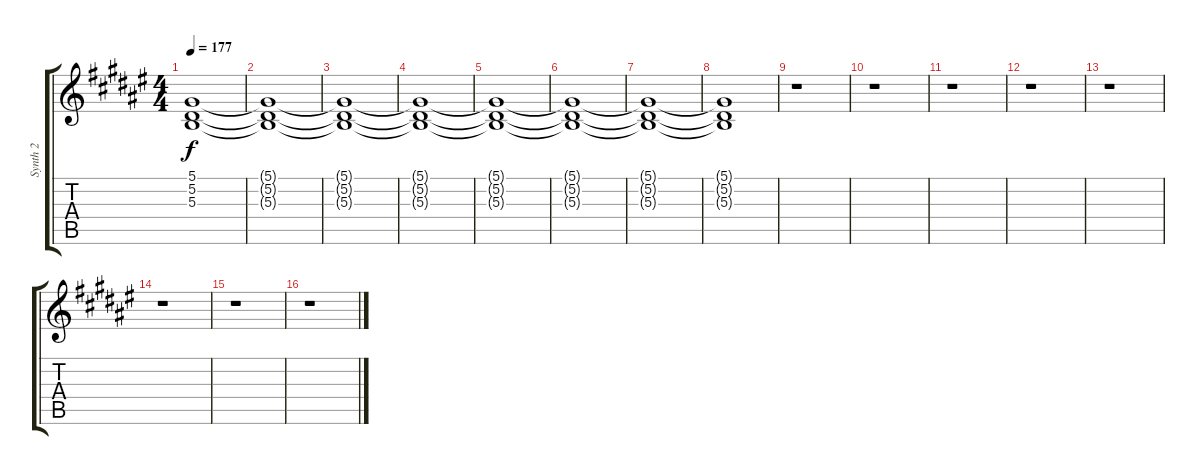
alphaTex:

\track ("Synth 2" "Synth 2") {instrument pad3polysynth}
\staff {score tabs}
\tuning (Eb4 Bb3 Gb3 Db3 Ab2 Eb2) {hide}
\ts (4 4)
\tempo 177
\clef g2
\ks d#minor
(5.1{t} 5.2{t} 5.3{t}).1{dy f volume 8} |
(5.1{t} 5.2{t} 5.3{t}).1 |
(5.1{t} 5.2{t} 5.3{t}).1{volume 10} |
(5.1{t} 5.2{t} 5.3{t}).1 |
(5.1{t} 5.2{t} 5.3{t}).1{volume 12} |
(5.1{t} 5.2{t} 5.3{t}).1 |
(5.1{t} 5.2{t} 5.3{t}).1{volume 14} |
(5.1{t} 5.2{t} 5.3{t}).1 |
r.1{volume 12} |
r.1 |
r.1 |
r.1 |
r.1 |
r.1 |
r.1 |
r.1
